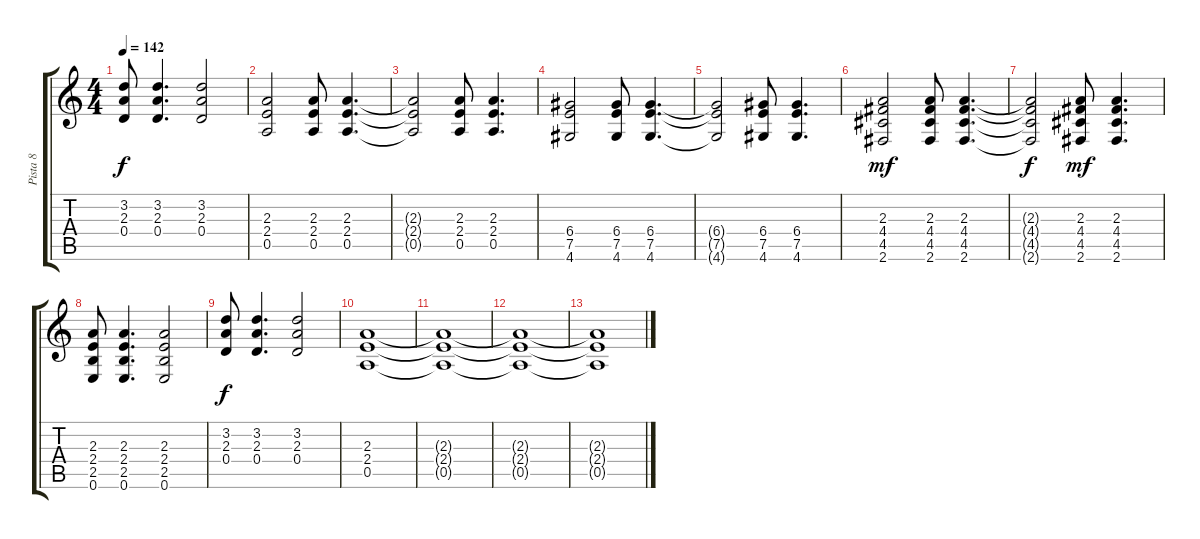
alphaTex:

\track ("Pista 8" "Pista 8") {instrument overdrivenguitar}
\staff {score tabs}
\tuning (E4 B3 G3 D3 A2 E2) {hide}
\ts (4 4)
\tempo 142
\clef g2
\ks c
(3.2 2.3 0.4).8{dy f} (3.2 2.3 0.4).4{d} (3.2 2.3 0.4).2 |
(2.3 2.4 0.5).2 (2.3 2.4 0.5).8 (2.3 2.4 0.5).4{d} |
(2.3{t} 2.4{t} 0.5{t}).2 (2.3 2.4 0.5).8 (2.3 2.4 0.5).4{d} |
(6.4 7.5 4.6).2 (6.4 7.5 4.6).8 (6.4 7.5 4.6).4{d} |
(6.4{t} 7.5{t} 4.6{t}).2 (6.4 7.5 4.6).8 (6.4 7.5 4.6).4{d} |
(2.3 4.4 4.5 2.6).2{dy mf} (2.3 4.4 4.5 2.6).8 (2.3 4.4 4.5 2.6).4{d} |
(2.3{t} 4.4{t} 4.5{t} 2.6{t}).2{dy f} (2.3 4.4 4.5 2.6).8{dy mf} (2.3 4.4 4.5 2.6).4{d} |
(2.3 2.4 2.5 0.6).8 (2.3 2.4 2.5 0.6).4{d} (2.3 2.4 2.5 0.6).2 |
(3.2 2.3 0.4).8{dy f} (3.2 2.3 0.4).4{d} (3.2 2.3 0.4).2 |
(2.3 2.4 0.5).1{volume 0} |
(2.3{t} 2.4{t} 0.5{t}).1 |
(2.3{t} 2.4{t} 0.5{t}).1 |
(2.3{t} 2.4{t} 0.5{t}).1
